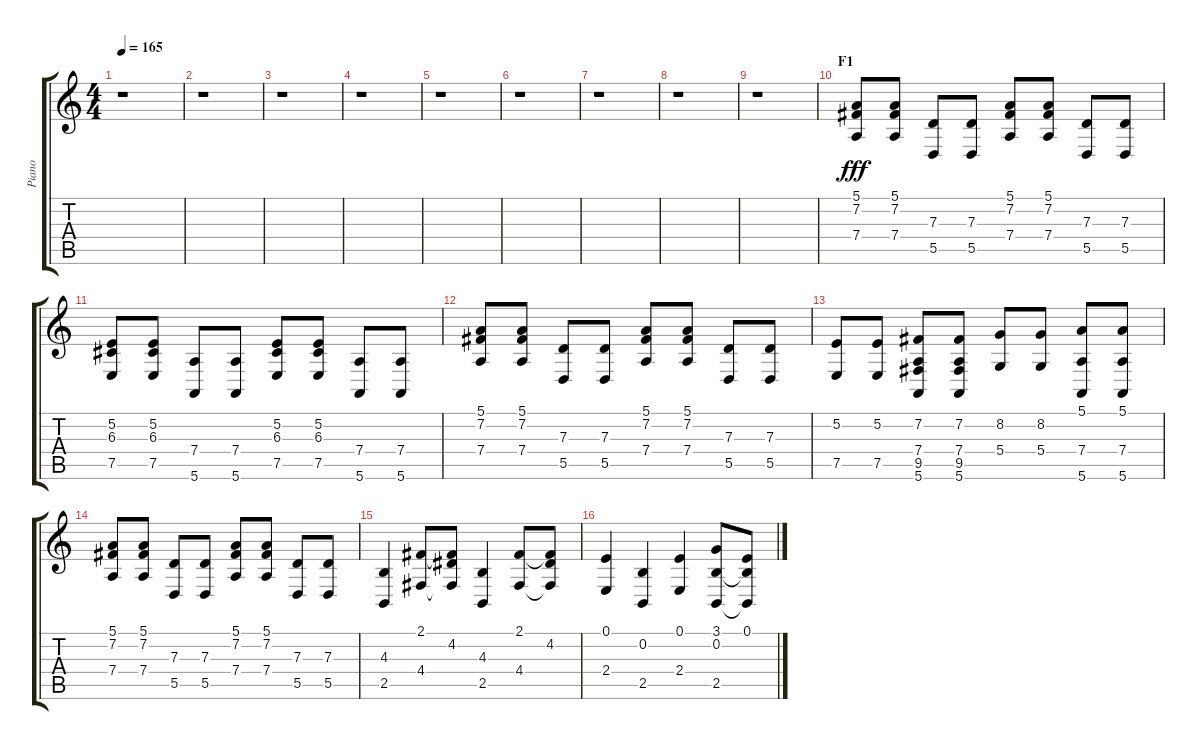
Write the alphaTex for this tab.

\track ("Piano" "Piano") {instrument acousticgrandpiano}
\staff {score tabs}
\tuning (E4 B3 G3 D3 A2 E2) {hide}
\ts (4 4)
\tempo 165
\clef g2
\ks c
r.1{dy fff} |
r.1 |
r.1 |
r.1 |
r.1 |
r.1 |
r.1 |
r.1 |
r.1 |
\section ("" "F1")
(5.1 7.2 7.4).8 (5.1 7.2 7.4).8 (7.3 5.5).8 (7.3 5.5).8 (5.1 7.2 7.4).8 (5.1 7.2 7.4).8 (7.3 5.5).8 (7.3 5.5).8 |
(5.2 6.3 7.5).8 (5.2 6.3 7.5).8 (7.4 5.6).8 (7.4 5.6).8 (5.2 6.3 7.5).8 (5.2 6.3 7.5).8 (7.4 5.6).8 (7.4 5.6).8 |
(5.1 7.2 7.4).8 (5.1 7.2 7.4).8 (7.3 5.5).8 (7.3 5.5).8 (5.1 7.2 7.4).8 (5.1 7.2 7.4).8 (7.3 5.5).8 (7.3 5.5).8 |
(5.2 7.5).8 (5.2 7.5).8 (7.2 7.4 9.5 5.6).8 (7.2 7.4 9.5 5.6).8 (8.2 5.4).8 (8.2 5.4).8 (5.1 7.4 5.6).8 (5.1 7.4 5.6).8 |
(5.1 7.2 7.4).8 (5.1 7.2 7.4).8 (7.3 5.5).8 (7.3 5.5).8 (5.1 7.2 7.4).8 (5.1 7.2 7.4).8 (7.3 5.5).8 (7.3 5.5).8 |
(4.3 2.5).4 (2.1 4.4).8 (2.1{t} 4.2 4.4{t}).8 (4.3 2.5).4 (2.1 4.4).8 (2.1{t} 4.2 4.4{t}).8 |
(0.1 2.4).4 (0.2 2.5).4 (0.1 2.4).4 (3.1 0.2 2.5).8 (0.1 0.2{t} 2.5{t}).8
